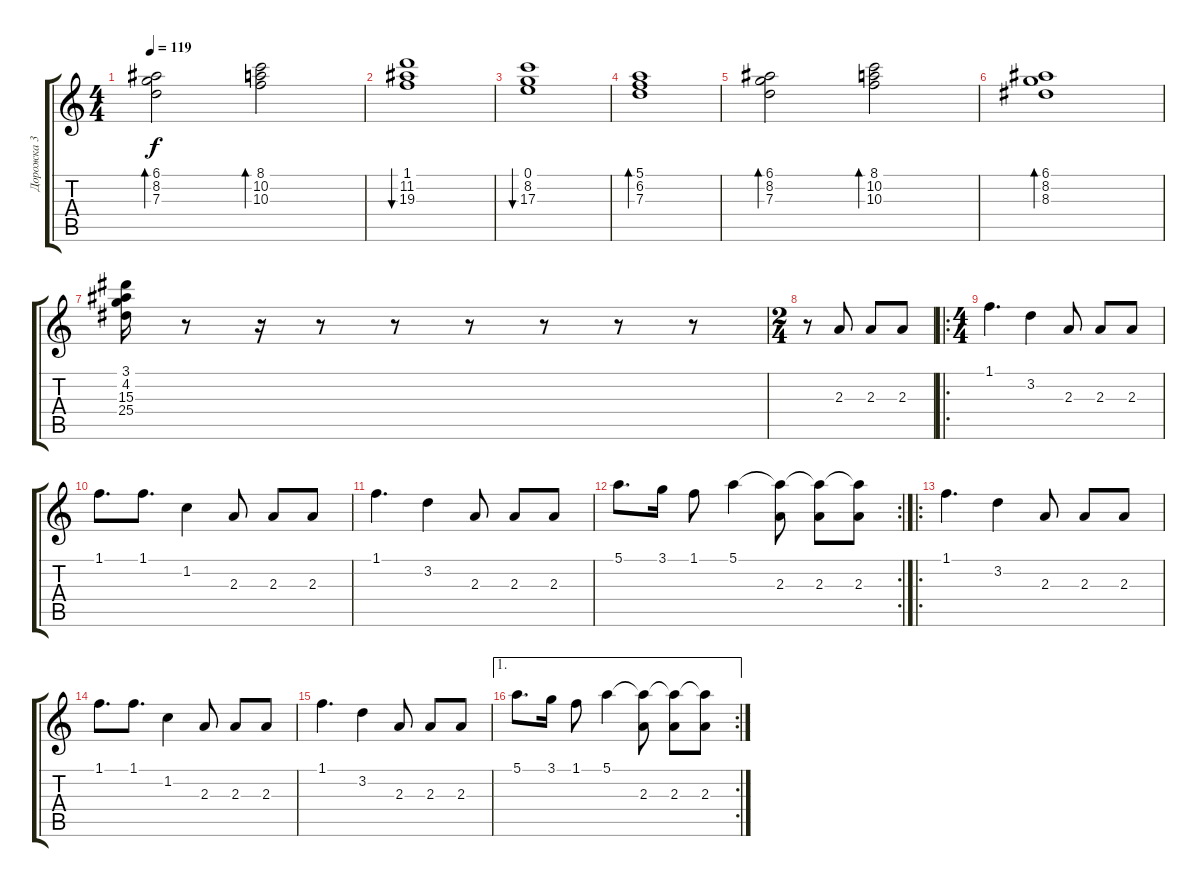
\track ("Дорожка 3" "Дорожка 3") {instrument electricguitarclean}
\staff {score tabs}
\tuning (E4 B3 G3 D3 A2 E2) {hide}
\ts (4 4)
\tempo 119
\clef g2
\ks c
(6.1 8.2 7.3).2{bd 480 dy f} (8.1 10.2 10.3).2{bd 480} |
(1.1 11.2 19.3).1{bu 480} |
(0.1 8.2 17.3).1{bu 480} |
(5.1 6.2 7.3).1{bd 480} |
(6.1 8.2 7.3).2{bd 480} (8.1 10.2 10.3).2{bd 480} |
(6.1 8.2 8.3).1{bd 480} |
(3.1 4.2 15.3 25.4).16 r.8 r.16 r.8 r.8 r.8 r.8 r.8 r.8 |
\ts (2 4)
r.8 2.3.8{volume 14} 2.3.8 2.3.8 |
\ro
\ts (4 4)
1.1.4{d} 3.2.4 2.3.8 2.3.8 2.3.8 |
1.1.8{d} 1.1.8{d} 1.2.4 2.3.8 2.3.8 2.3.8 |
1.1.4{d} 3.2.4 2.3.8 2.3.8 2.3.8 |
\rc 2
5.1.8{d} 3.1.16 1.1.8 5.1.4 (5.1{t} 2.3).8 (5.1{t} 2.3).8 (5.1{t} 2.3).8 |
\ro
1.1.4{d} 3.2.4 2.3.8 2.3.8 2.3.8 |
1.1.8{d} 1.1.8{d} 1.2.4 2.3.8 2.3.8 2.3.8 |
1.1.4{d} 3.2.4 2.3.8 2.3.8 2.3.8 |
\ae 1
\rc 2
5.1.8{d} 3.1.16 1.1.8 5.1.4 (5.1{t} 2.3).8 (5.1{t} 2.3).8 (5.1{t} 2.3).8
